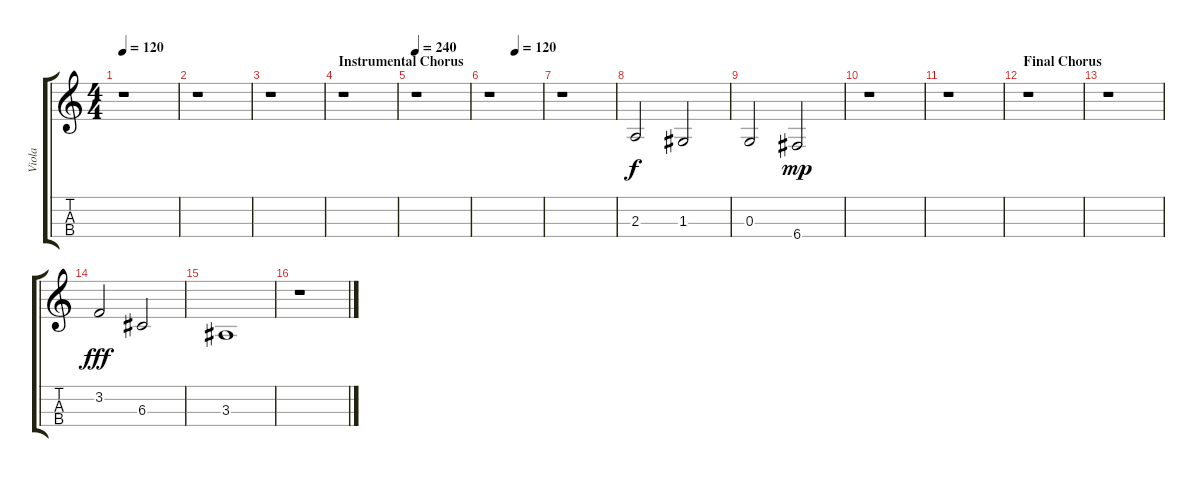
\track ("Viola" "Viola") {instrument viola}
\staff {score tabs}
\tuning (A4 D4 G3 C3) {hide}
\ts (4 4)
\tempo 120
\clef g2
\ks c
r.1{dy f} |
r.1 |
r.1 |
\section ("" "Instrumental Chorus")
r.1 |
\tempo 240
r.1 |
\tempo (120 0.5)
r.1 |
r.1 |
2.3.2 1.3.2 |
0.3.2 6.4.2{dy mp} |
r.1 |
r.1 |
\section ("" "Final Chorus")
r.1 |
r.1 |
3.2.2{dy fff volume 8 balance 6} 6.3.2 |
3.3.1 |
r.1
